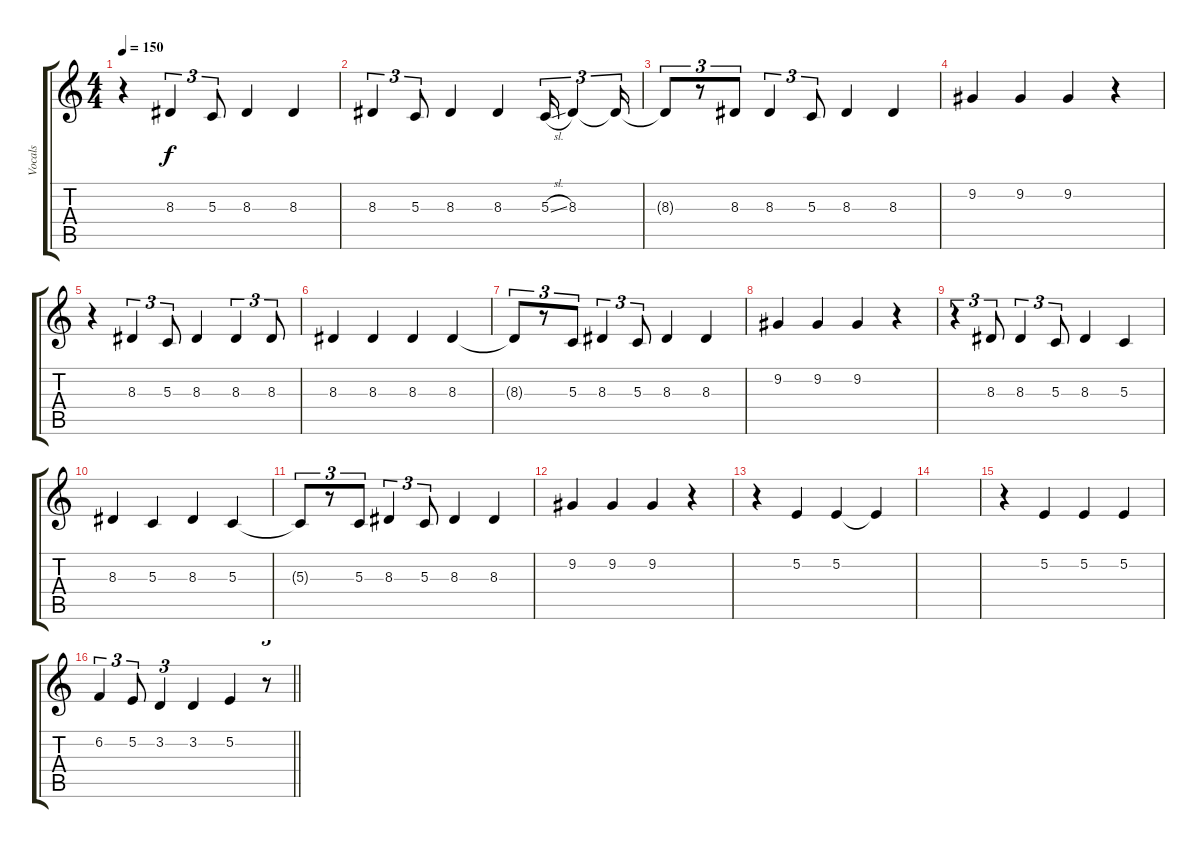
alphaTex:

\track ("Vocals" "Vocals") {instrument altosax}
\staff {score tabs}
\tuning (E4 B3 G3 D3 A2 E2) {hide}
\ts (4 4)
\tempo 150
\clef g2
\ks c
r.4{dy f} 8.3.4{tu (3 2)} 5.3.8{tu (3 2)} 8.3.4 8.3.4 |
8.3.4{tu (3 2)} 5.3.8{tu (3 2)} 8.3.4 8.3.4 5.3{sl}.16{tu (3 2)} 8.3.4{tu (3 2)} 8.3{t}.16{tu (3 2)} |
8.3{t}.8{tu (3 2)} r.8{tu (3 2)} 8.3.8{tu (3 2)} 8.3.4{tu (3 2)} 5.3.8{tu (3 2)} 8.3.4 8.3.4 |
9.2.4 9.2.4 9.2.4 r.4 |
r.4 8.3.4{tu (3 2)} 5.3.8{tu (3 2)} 8.3.4 8.3.4{tu (3 2)} 8.3.8{tu (3 2)} |
8.3.4 8.3.4 8.3.4 8.3.4 |
8.3{t}.8{tu (3 2)} r.8{tu (3 2)} 5.3.8{tu (3 2)} 8.3.4{tu (3 2)} 5.3.8{tu (3 2)} 8.3.4 8.3.4 |
9.2.4 9.2.4 9.2.4 r.4 |
r.4{tu (3 2)} 8.3.8{tu (3 2)} 8.3.4{tu (3 2)} 5.3.8{tu (3 2)} 8.3.4 5.3.4 |
8.3.4 5.3.4 8.3.4 5.3.4 |
5.3{t}.8{tu (3 2)} r.8{tu (3 2)} 5.3.8{tu (3 2)} 8.3.4{tu (3 2)} 5.3.8{tu (3 2)} 8.3.4 8.3.4 |
9.2.4 9.2.4 9.2.4 r.4 |
r.4 5.2.4 5.2.4 5.2{t}.4 |
|
r.4 5.2.4 5.2.4 5.2.4 |
\barLineRight lightlight
6.2.4{tu (3 2)} 5.2.8{tu (3 2)} 3.2.4{tu (3 2)} 3.2.4 5.2.4 r.8{tu (3 2)}
